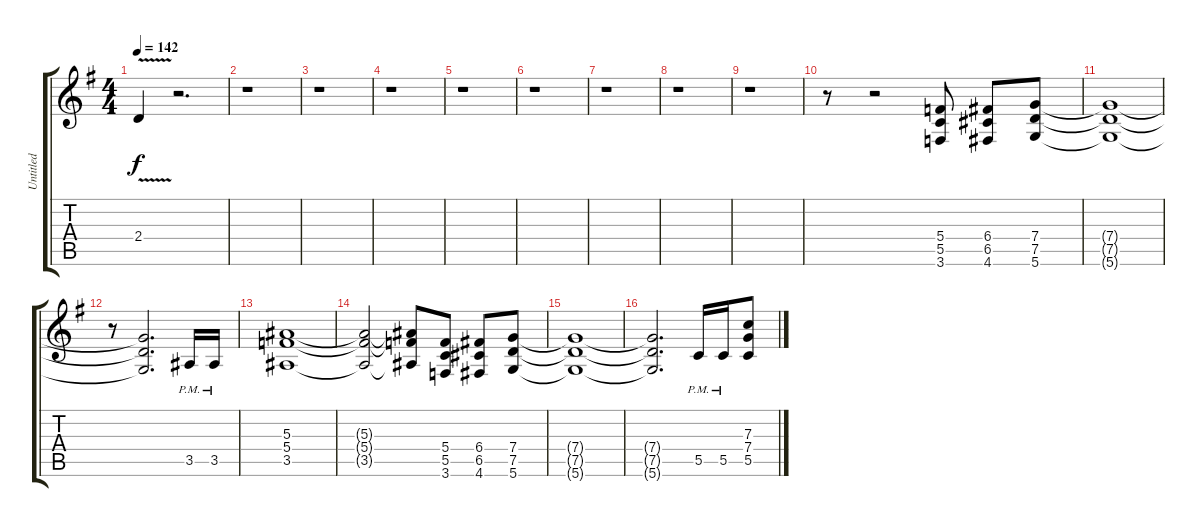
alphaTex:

\track ("Untitled" "Untitled") {instrument distortionguitar}
\staff {score tabs}
\tuning (D4 A3 F3 C3 G2 D2) {hide}
\ts (4 4)
\tempo 142
\clef g2
\ks g
2.4{v t}.4{dy f} r.2{d} |
r.1 |
r.1 |
r.1 |
r.1 |
r.1 |
r.1 |
r.1 |
r.1 |
r.8 r.2 (5.4 5.5 3.6).8 (6.4 6.5 4.6).8 (7.4 7.5 5.6).8 |
(7.4{t} 7.5{t} 5.6{t}).1 |
r.8 (7.4{t} 7.5{t} 5.6{t}).2{d} 3.5{pm}.16 3.5{pm}.16 |
(5.3 5.4 3.5).1 |
(5.3{t} 5.4{t} 3.5{t}).2 (5.3{t} 5.4{t} 3.5{t}).8 (5.4 5.5 3.6).8 (6.4 6.5 4.6).8 (7.4 7.5 5.6).8 |
(7.4{t} 7.5{t} 5.6{t}).1 |
(7.4{t} 7.5{t} 5.6{t}).2{d} 5.5{pm}.16 5.5{pm}.16 (7.3 7.4 5.5).8
